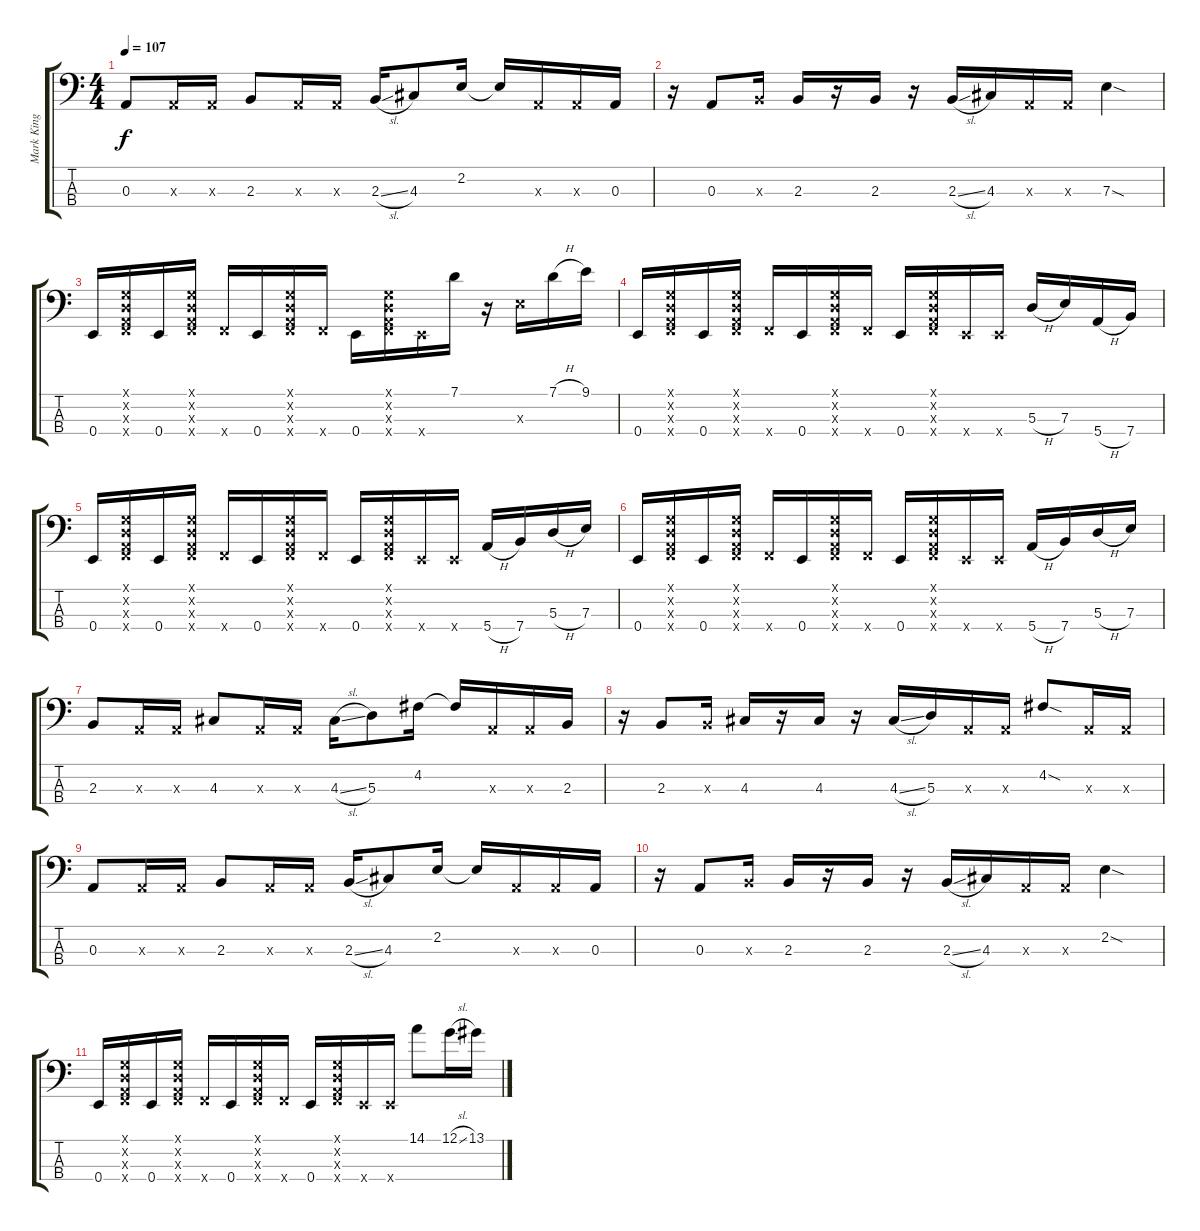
\track (" Mark King / Level 42 " " Mark King") {instrument slapbass1}
\staff {score tabs}
\tuning (G2 D2 A1 E1) {hide}
\ts (4 4)
\tempo 107
\clef f4
\ks c
0.3.8{dy f} 0.3{x}.16 0.3{x}.16 2.3.8 0.3{x}.16 0.3{x}.16 2.3{sl}.16 4.3.8 2.2.16 2.2{t}.16 0.3{x}.16 0.3{x}.16 0.3.16 |
r.16 0.3.8 2.3{x}.16 2.3.16 r.16 2.3.16 r.16 2.3{sl}.16 4.3.16 0.3{x}.16 0.3{x}.16 7.3{sod}.4 |
0.4.16 (0.1{x} 0.2{x} 0.3{x} 1.4{x}).16 0.4.16 (0.1{x} 0.2{x} 0.3{x} 1.4{x}).16 1.4{x}.16 0.4.16 (0.1{x} 0.2{x} 0.3{x} 1.4{x}).16 1.4{x}.16 0.4.16 (0.1{x} 0.2{x} 0.3{x} 1.4{x}).16 0.4{x}.16 7.1.16 r.16 7.3{x}.16 7.1{h}.16 9.1.16 |
0.4.16 (0.1{x} 0.2{x} 0.3{x} 1.4{x}).16 0.4.16 (0.1{x} 0.2{x} 0.3{x} 1.4{x}).16 1.4{x}.16 0.4.16 (0.1{x} 0.2{x} 0.3{x} 1.4{x}).16 1.4{x}.16 0.4.16 (0.1{x} 0.2{x} 0.3{x} 1.4{x}).16 0.4{x}.16 0.4{x}.16 5.3{h}.16 7.3.16 5.4{h}.16 7.4.16 |
0.4.16 (0.1{x} 0.2{x} 0.3{x} 1.4{x}).16 0.4.16 (0.1{x} 0.2{x} 0.3{x} 1.4{x}).16 1.4{x}.16 0.4.16 (0.1{x} 0.2{x} 0.3{x} 1.4{x}).16 1.4{x}.16 0.4.16 (0.1{x} 0.2{x} 0.3{x} 1.4{x}).16 0.4{x}.16 0.4{x}.16 5.4{h}.16 7.4.16 5.3{h}.16 7.3.16 |
0.4.16 (0.1{x} 0.2{x} 0.3{x} 1.4{x}).16 0.4.16 (0.1{x} 0.2{x} 0.3{x} 1.4{x}).16 1.4{x}.16 0.4.16 (0.1{x} 0.2{x} 0.3{x} 1.4{x}).16 1.4{x}.16 0.4.16 (0.1{x} 0.2{x} 0.3{x} 1.4{x}).16 0.4{x}.16 0.4{x}.16 5.4{h}.16 7.4.16 5.3{h}.16 7.3.16 |
2.3.8 0.3{x}.16 0.3{x}.16 4.3.8 0.3{x}.16 0.3{x}.16 4.3{sl}.16 5.3.8 4.2.16 4.2{t}.16 0.3{x}.16 0.3{x}.16 2.3.16 |
r.16 2.3.8 2.3{x}.16 4.3.16 r.16 4.3.16 r.16 4.3{sl}.16 5.3.16 0.3{x}.16 0.3{x}.16 4.2{sod}.8 0.3{x}.16 0.3{x}.16 |
0.3.8 0.3{x}.16 0.3{x}.16 2.3.8 0.3{x}.16 0.3{x}.16 2.3{sl}.16 4.3.8 2.2.16 2.2{t}.16 0.3{x}.16 0.3{x}.16 0.3.16 |
r.16 0.3.8 2.3{x}.16 2.3.16 r.16 2.3.16 r.16 2.3{sl}.16 4.3.16 0.3{x}.16 0.3{x}.16 2.2{sod}.4 |
0.4.16 (0.1{x} 0.2{x} 0.3{x} 1.4{x}).16 0.4.16 (0.1{x} 0.2{x} 0.3{x} 1.4{x}).16 1.4{x}.16 0.4.16 (0.1{x} 0.2{x} 0.3{x} 1.4{x}).16 1.4{x}.16 0.4.16 (0.1{x} 0.2{x} 0.3{x} 1.4{x}).16 0.4{x}.16 0.4{x}.16 14.1.8 12.1{sl}.16 13.1.16
